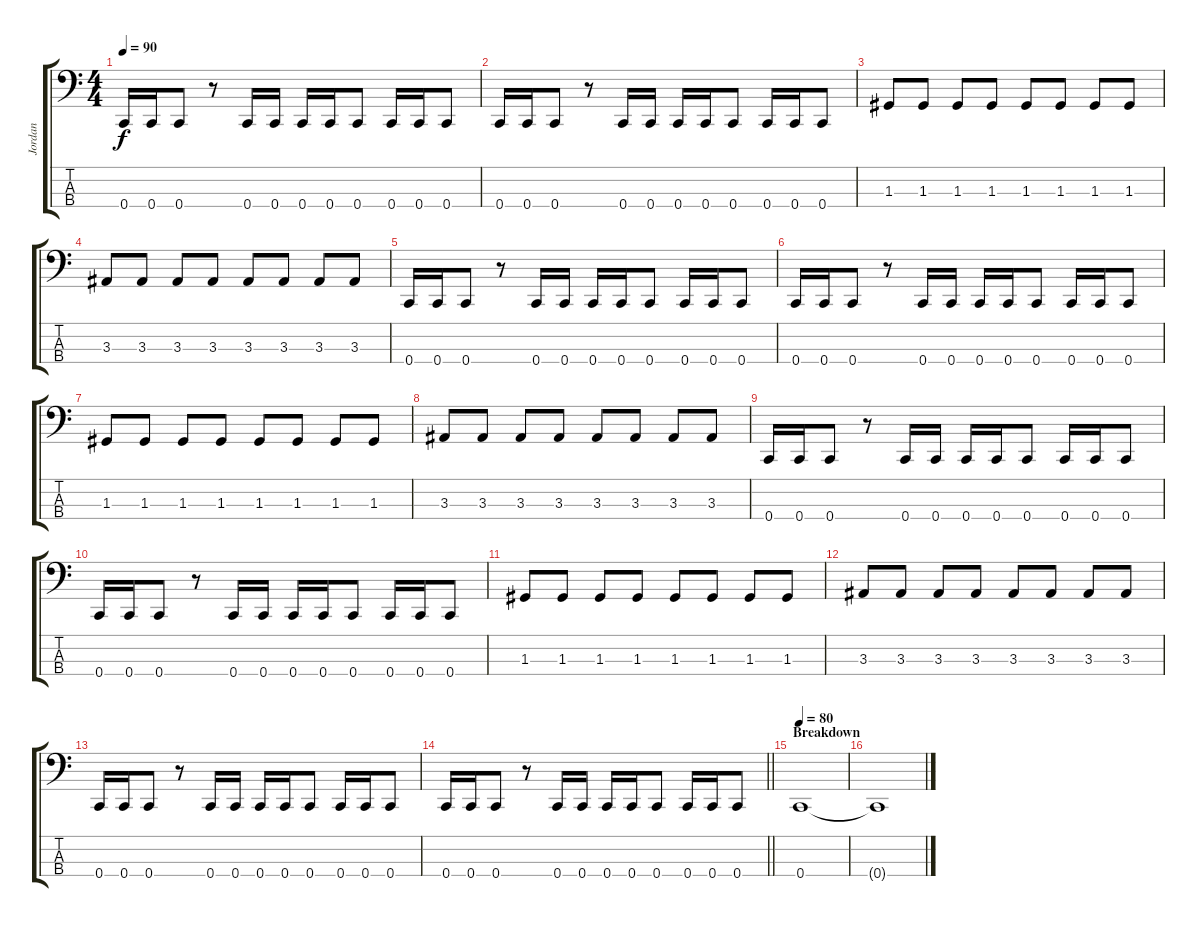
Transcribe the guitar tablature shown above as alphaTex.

\track ("Jordan" "Jordan") {instrument electricbassfinger}
\staff {score tabs}
\tuning (F2 C2 G1 C1) {hide}
\ts (4 4)
\tempo 90
\clef f4
\ks c
0.4.16{dy f} 0.4.16 0.4.8 r.8 0.4.16 0.4.16 0.4.16 0.4.16 0.4.8 0.4.16 0.4.16 0.4.8 |
0.4.16 0.4.16 0.4.8 r.8 0.4.16 0.4.16 0.4.16 0.4.16 0.4.8 0.4.16 0.4.16 0.4.8 |
1.3.8 1.3.8 1.3.8 1.3.8 1.3.8 1.3.8 1.3.8 1.3.8 |
3.3.8 3.3.8 3.3.8 3.3.8 3.3.8 3.3.8 3.3.8 3.3.8 |
0.4.16 0.4.16 0.4.8 r.8 0.4.16 0.4.16 0.4.16 0.4.16 0.4.8 0.4.16 0.4.16 0.4.8 |
0.4.16 0.4.16 0.4.8 r.8 0.4.16 0.4.16 0.4.16 0.4.16 0.4.8 0.4.16 0.4.16 0.4.8 |
1.3.8 1.3.8 1.3.8 1.3.8 1.3.8 1.3.8 1.3.8 1.3.8 |
3.3.8 3.3.8 3.3.8 3.3.8 3.3.8 3.3.8 3.3.8 3.3.8 |
0.4.16 0.4.16 0.4.8 r.8 0.4.16 0.4.16 0.4.16 0.4.16 0.4.8 0.4.16 0.4.16 0.4.8 |
0.4.16 0.4.16 0.4.8 r.8 0.4.16 0.4.16 0.4.16 0.4.16 0.4.8 0.4.16 0.4.16 0.4.8 |
1.3.8 1.3.8 1.3.8 1.3.8 1.3.8 1.3.8 1.3.8 1.3.8 |
3.3.8 3.3.8 3.3.8 3.3.8 3.3.8 3.3.8 3.3.8 3.3.8 |
0.4.16 0.4.16 0.4.8 r.8 0.4.16 0.4.16 0.4.16 0.4.16 0.4.8 0.4.16 0.4.16 0.4.8 |
\barLineRight lightlight
0.4.16 0.4.16 0.4.8 r.8 0.4.16 0.4.16 0.4.16 0.4.16 0.4.8 0.4.16 0.4.16 0.4.8 |
\section ("" "Breakdown")
\tempo 80
0.4.1 |
0.4{t}.1
